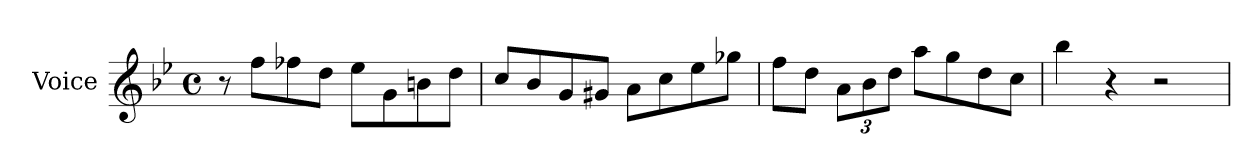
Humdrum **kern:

**kern
*part1
*staff1
*I"Voice
*I'Voice
*clefG2
*k[b-e-]
*M4/4
*met(c)
=1
8r
8ff\L
8ff-X\
8dd\J
8ee-\L
8g\
8bn\
8dd\J
=2
8cc/L
8b-/
8g/
8g#X/J
8a\L
8cc\
8ee-\
8gg-X\J
=3
8ff\L
8dd\J
12a\L
12b-\
12dd\J
8aa\L
8gg\
8dd\
8cc\J
=4
4bb-\
4r
2rcc
=
*-
